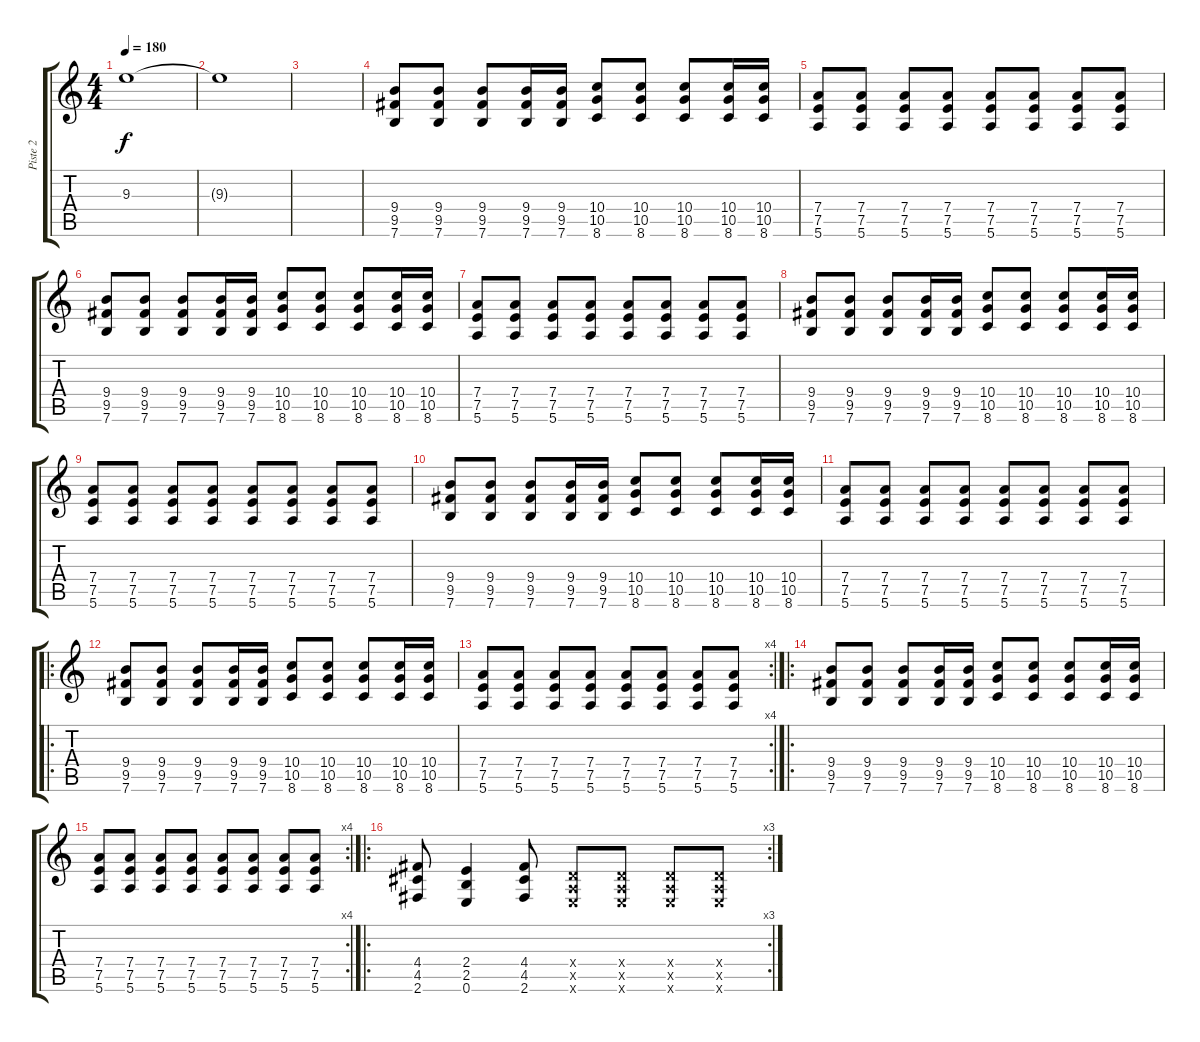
\track ("Piste 2" "Piste 2") {instrument overdrivenguitar}
\staff {score tabs}
\tuning (E4 B3 G3 D3 A2 E2) {hide}
\ts (4 4)
\tempo 180
\clef g2
\ks c
9.3.1{dy f volume 16 instrument violin} |
9.3{t}.1 |
|
(9.4 9.5 7.6).8{instrument overdrivenguitar} (9.4 9.5 7.6).8 (9.4 9.5 7.6).8 (9.4 9.5 7.6).16 (9.4 9.5 7.6).16 (10.4 10.5 8.6).8 (10.4 10.5 8.6).8 (10.4 10.5 8.6).8 (10.4 10.5 8.6).16 (10.4 10.5 8.6).16 |
(7.4 7.5 5.6).8 (7.4 7.5 5.6).8 (7.4 7.5 5.6).8 (7.4 7.5 5.6).8 (7.4 7.5 5.6).8 (7.4 7.5 5.6).8 (7.4 7.5 5.6).8 (7.4 7.5 5.6).8 |
(9.4 9.5 7.6).8 (9.4 9.5 7.6).8 (9.4 9.5 7.6).8 (9.4 9.5 7.6).16 (9.4 9.5 7.6).16 (10.4 10.5 8.6).8 (10.4 10.5 8.6).8 (10.4 10.5 8.6).8 (10.4 10.5 8.6).16 (10.4 10.5 8.6).16 |
(7.4 7.5 5.6).8 (7.4 7.5 5.6).8 (7.4 7.5 5.6).8 (7.4 7.5 5.6).8 (7.4 7.5 5.6).8 (7.4 7.5 5.6).8 (7.4 7.5 5.6).8 (7.4 7.5 5.6).8 |
(9.4 9.5 7.6).8 (9.4 9.5 7.6).8 (9.4 9.5 7.6).8 (9.4 9.5 7.6).16 (9.4 9.5 7.6).16 (10.4 10.5 8.6).8 (10.4 10.5 8.6).8 (10.4 10.5 8.6).8 (10.4 10.5 8.6).16 (10.4 10.5 8.6).16 |
(7.4 7.5 5.6).8 (7.4 7.5 5.6).8 (7.4 7.5 5.6).8 (7.4 7.5 5.6).8 (7.4 7.5 5.6).8 (7.4 7.5 5.6).8 (7.4 7.5 5.6).8 (7.4 7.5 5.6).8 |
(9.4 9.5 7.6).8 (9.4 9.5 7.6).8 (9.4 9.5 7.6).8 (9.4 9.5 7.6).16 (9.4 9.5 7.6).16 (10.4 10.5 8.6).8 (10.4 10.5 8.6).8 (10.4 10.5 8.6).8 (10.4 10.5 8.6).16 (10.4 10.5 8.6).16 |
(7.4 7.5 5.6).8 (7.4 7.5 5.6).8 (7.4 7.5 5.6).8 (7.4 7.5 5.6).8 (7.4 7.5 5.6).8 (7.4 7.5 5.6).8 (7.4 7.5 5.6).8 (7.4 7.5 5.6).8 |
\ro
(9.4 9.5 7.6).8 (9.4 9.5 7.6).8 (9.4 9.5 7.6).8 (9.4 9.5 7.6).16 (9.4 9.5 7.6).16 (10.4 10.5 8.6).8 (10.4 10.5 8.6).8 (10.4 10.5 8.6).8 (10.4 10.5 8.6).16 (10.4 10.5 8.6).16 |
\rc 4
(7.4 7.5 5.6).8 (7.4 7.5 5.6).8 (7.4 7.5 5.6).8 (7.4 7.5 5.6).8 (7.4 7.5 5.6).8 (7.4 7.5 5.6).8 (7.4 7.5 5.6).8 (7.4 7.5 5.6).8 |
\ro
(9.4 9.5 7.6).8 (9.4 9.5 7.6).8 (9.4 9.5 7.6).8 (9.4 9.5 7.6).16 (9.4 9.5 7.6).16 (10.4 10.5 8.6).8 (10.4 10.5 8.6).8 (10.4 10.5 8.6).8 (10.4 10.5 8.6).16 (10.4 10.5 8.6).16 |
\rc 4
(7.4 7.5 5.6).8 (7.4 7.5 5.6).8 (7.4 7.5 5.6).8 (7.4 7.5 5.6).8 (7.4 7.5 5.6).8 (7.4 7.5 5.6).8 (7.4 7.5 5.6).8 (7.4 7.5 5.6).8 |
\ro
\rc 3
(4.4 4.5 2.6).8 (2.4 2.5 0.6).4 (4.4 4.5 2.6).8 (0.4{x} 0.5{x} 0.6{x}).8 (0.4{x} 0.5{x} 0.6{x}).8 (0.4{x} 0.5{x} 0.6{x}).8 (0.4{x} 0.5{x} 0.6{x}).8
